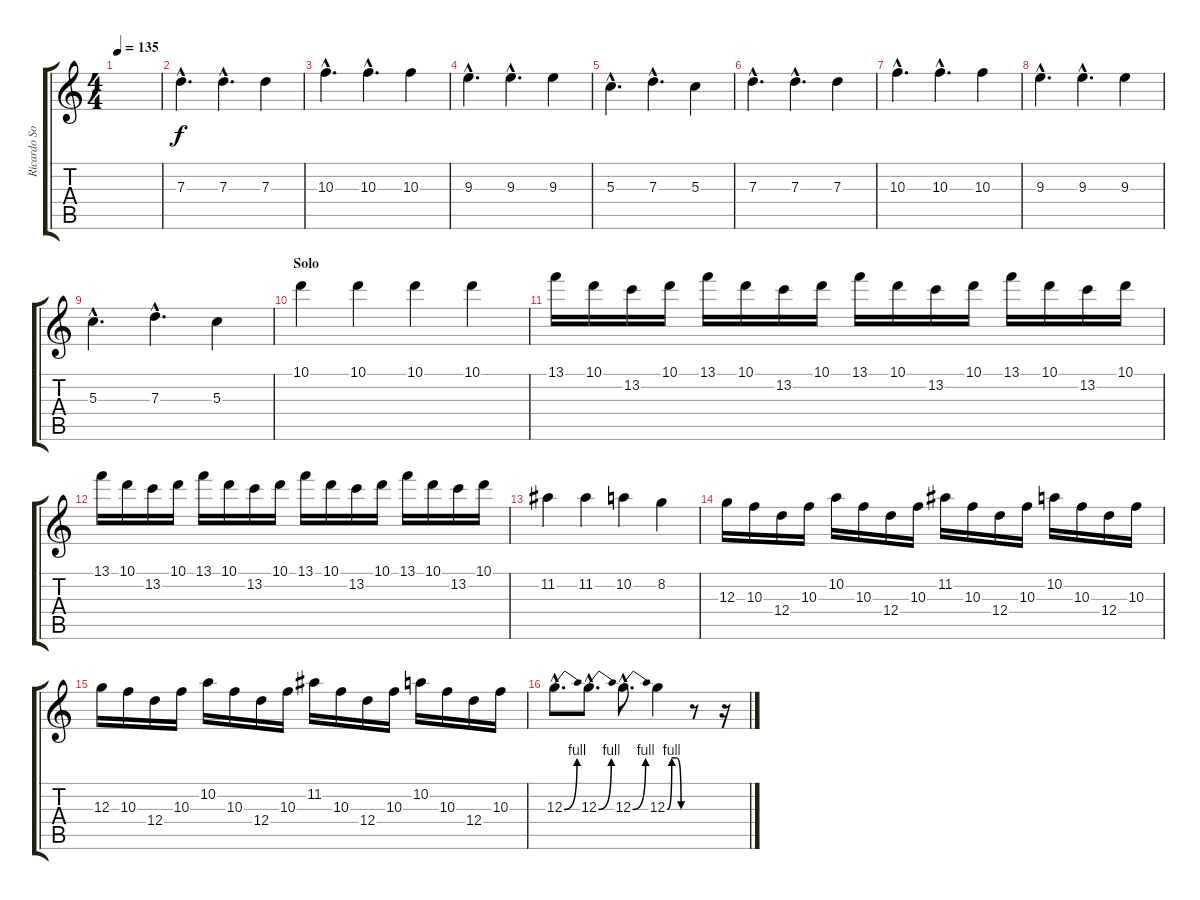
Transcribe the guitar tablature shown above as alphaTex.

\track ("Ricardo Solo" "Ricardo So") {instrument distortionguitar}
\staff {score tabs}
\tuning (E4 B3 G3 D3 A2 E2) {hide}
\ts (4 4)
\tempo 135
\clef g2
\ks c
|
7.3{hac}.4{d} 7.3{hac}.4{d} 7.3.4 |
10.3{hac}.4{d} 10.3{hac}.4{d} 10.3.4 |
9.3{hac}.4{d} 9.3{hac}.4{d} 9.3.4 |
5.3{hac}.4{d} 7.3{hac}.4{d} 5.3.4 |
7.3{hac}.4{d} 7.3{hac}.4{d} 7.3.4 |
10.3{hac}.4{d} 10.3{hac}.4{d} 10.3.4 |
9.3{hac}.4{d} 9.3{hac}.4{d} 9.3.4 |
5.3{hac}.4{d} 7.3{hac}.4{d} 5.3.4 |
\section ("" "Solo")
10.1.4 10.1.4 10.1.4 10.1.4 |
13.1.16 10.1.16 13.2.16 10.1.16 13.1.16 10.1.16 13.2.16 10.1.16 13.1.16 10.1.16 13.2.16 10.1.16 13.1.16 10.1.16 13.2.16 10.1.16 |
13.1.16 10.1.16 13.2.16 10.1.16 13.1.16 10.1.16 13.2.16 10.1.16 13.1.16 10.1.16 13.2.16 10.1.16 13.1.16 10.1.16 13.2.16 10.1.16 |
11.2.4 11.2.4 10.2.4 8.2.4 |
12.3.16 10.3.16 12.4.16 10.3.16 10.2.16 10.3.16 12.4.16 10.3.16 11.2.16 10.3.16 12.4.16 10.3.16 10.2.16 10.3.16 12.4.16 10.3.16 |
12.3.16 10.3.16 12.4.16 10.3.16 10.2.16 10.3.16 12.4.16 10.3.16 11.2.16 10.3.16 12.4.16 10.3.16 10.2.16 10.3.16 12.4.16 10.3.16 |
12.3{be (bend 0 0 60 4) hac}.8{d} 12.3{be (bend 0 0 60 4) hac}.8{d} 12.3{be (bend 0 0 60 4) hac}.8{d} 12.3{be (custom 0 0 15 4 30 4 45 0 60 0)}.4 r.8 r.16
